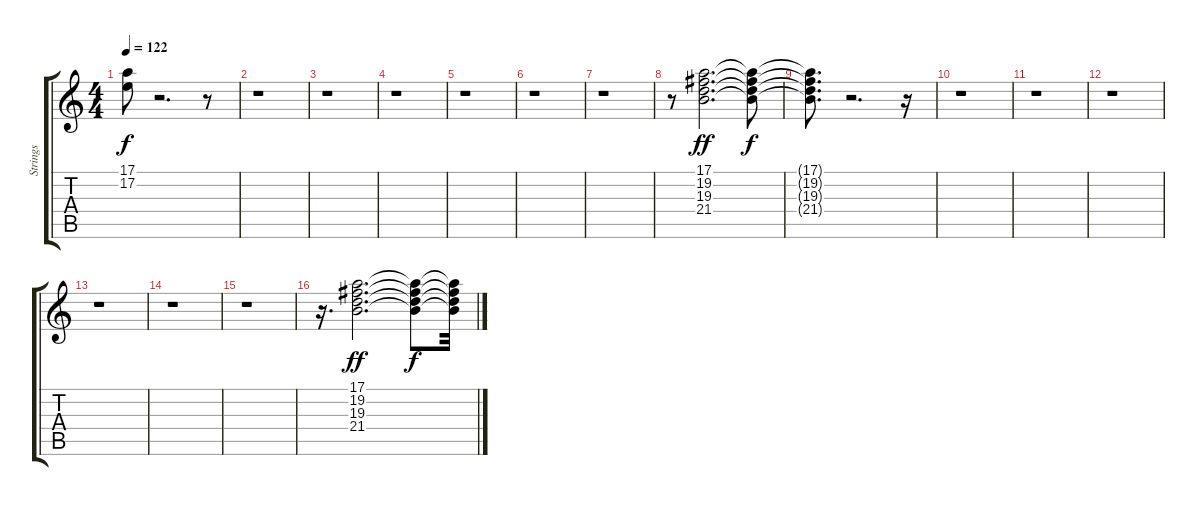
\track ("Strings" "Strings") {instrument stringensemble1}
\staff {score tabs}
\tuning (E4 B3 G3 D3 A2 E2) {hide}
\ts (4 4)
\tempo 122
\clef g2
\ks c
(17.1{t} 17.2{t}).8{dy f} r.2{d} r.8 |
r.1 |
r.1 |
r.1 |
r.1 |
r.1 |
r.1 |
r.8 (17.1 19.2 19.3 21.4).2{d dy ff} (17.1{t} 19.2{t} 19.3{t} 21.4{t}).8{dy f} |
(17.1{t} 19.2{t} 19.3{t} 21.4{t}).8{d} r.2{d} r.16 |
r.1 |
r.1 |
r.1 |
r.1 |
r.1 |
r.1 |
r.16{d} (17.1 19.2 19.3 21.4).2{d dy ff} (17.1{t} 19.2{t} 19.3{t} 21.4{t}).8{dy f} (17.1{t} 19.2{t} 19.3{t} 21.4{t}).32
